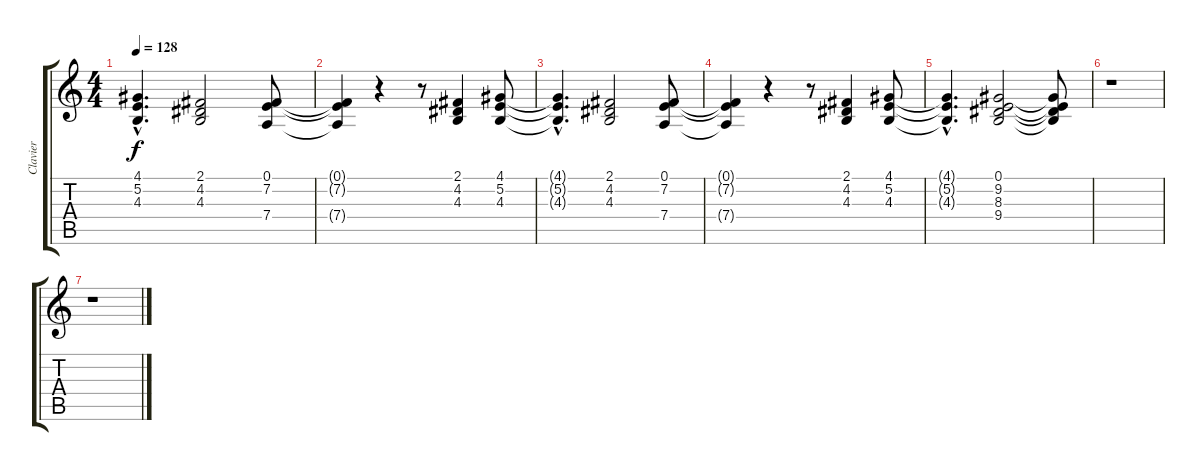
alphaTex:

\track ("Clavier" "Clavier") {instrument electricpiano2}
\staff {score tabs}
\tuning (E4 B3 G3 D3 A2 E2) {hide}
\ts (4 4)
\tempo 128
\clef g2
\ks c
(4.1{hac t} 5.2{hac t} 4.3{hac t}).4{d dy f} (2.1 4.2 4.3).2 (0.1 7.2 7.4).8 |
(0.1{t} 7.2{t} 7.4{t}).4 r.4 r.8 (2.1 4.2 4.3).4 (4.1 5.2 4.3).8 |
(4.1{hac t} 5.2{hac t} 4.3{hac t}).4{d} (2.1 4.2 4.3).2 (0.1 7.2 7.4).8 |
(0.1{t} 7.2{t} 7.4{t}).4 r.4 r.8 (2.1 4.2 4.3).4 (4.1 5.2 4.3).8 |
(4.1{hac t} 5.2{hac t} 4.3{hac t}).4{d} (0.1 9.2 8.3 9.4).2 (0.1{t} 9.2{t} 8.3{t} 9.4{t}).8 |
r.1 |
r.1
